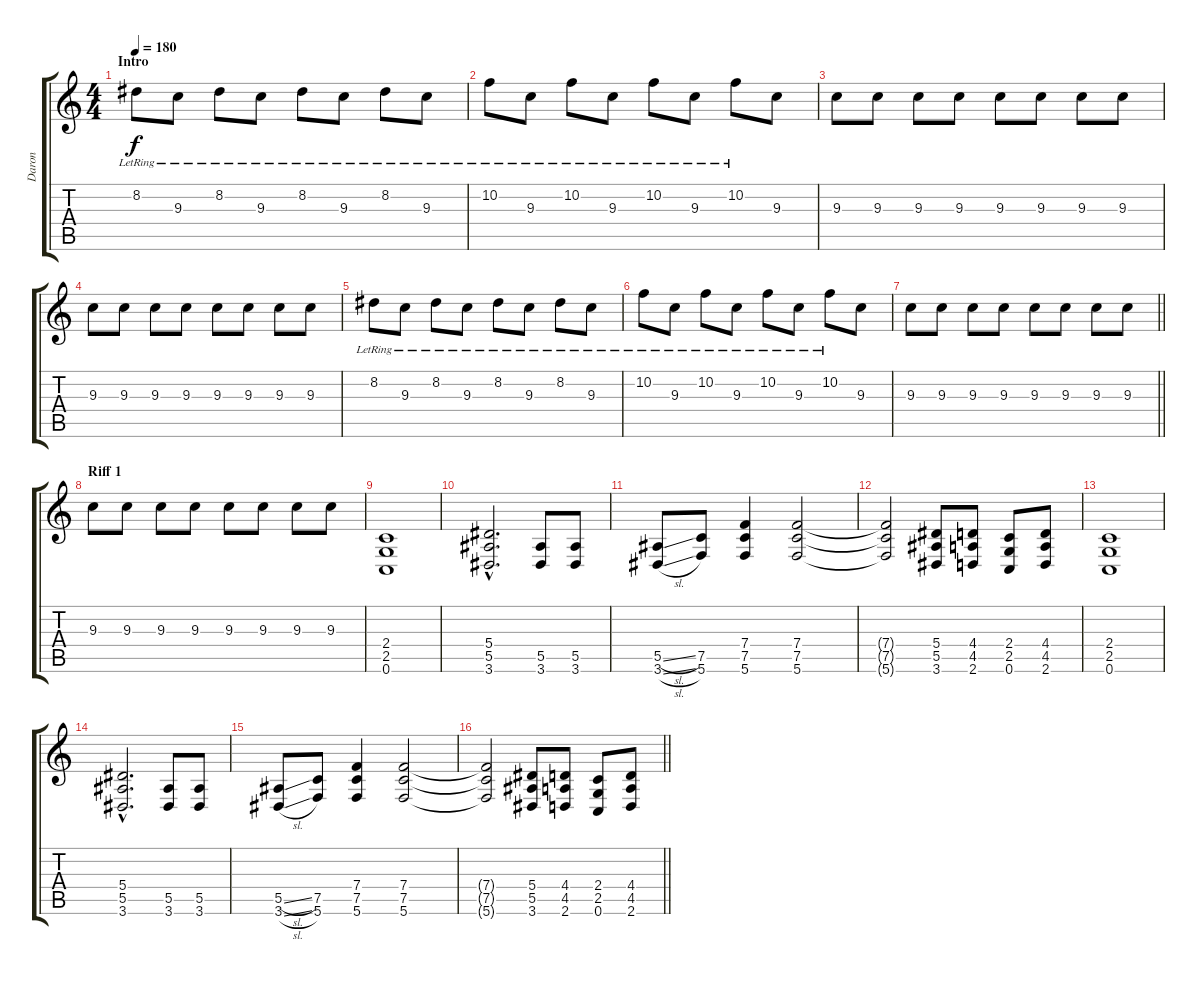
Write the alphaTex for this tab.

\track ("Daron" "Daron") {instrument distortionguitar}
\staff {score tabs}
\tuning (C4 G3 Eb3 Bb2 F2 C2) {hide}
\ts (4 4)
\section ("" "Intro")
\tempo 180
\clef g2
\ks c
8.2{lr}.8{dy f volume 16 balance 3 instrument distortionguitar} 9.3{lr}.8 8.2{lr}.8 9.3{lr}.8 8.2{lr}.8 9.3{lr}.8 8.2{lr}.8 9.3{lr}.8 |
10.2{lr}.8 9.3{lr}.8 10.2{lr}.8 9.3{lr}.8 10.2{lr}.8 9.3{lr}.8 10.2{lr}.8 9.3.8 |
9.3.8 9.3.8 9.3.8 9.3.8 9.3.8 9.3.8 9.3.8 9.3.8 |
9.3.8 9.3.8 9.3.8 9.3.8 9.3.8 9.3.8 9.3.8 9.3.8 |
8.2{lr}.8 9.3{lr}.8 8.2{lr}.8 9.3{lr}.8 8.2{lr}.8 9.3{lr}.8 8.2{lr}.8 9.3{lr}.8 |
10.2{lr}.8 9.3{lr}.8 10.2{lr}.8 9.3{lr}.8 10.2{lr}.8 9.3{lr}.8 10.2{lr}.8 9.3.8 |
\barLineRight lightlight
9.3.8 9.3.8 9.3.8 9.3.8 9.3.8 9.3.8 9.3.8 9.3.8 |
\section ("" "Riff 1")
9.3.8 9.3.8 9.3.8 9.3.8 9.3.8 9.3.8 9.3.8 9.3.8 |
(2.4 2.5 0.6).1 |
(5.4{hac} 5.5{hac} 3.6{hac}).2{d} (5.5 3.6).8 (5.5 3.6).8 |
(5.5{sl} 3.6{sl}).8 (7.5 5.6).8 (7.4 7.5 5.6).4 (7.4 7.5 5.6).2 |
(7.4{t} 7.5{t} 5.6{t}).2 (5.4 5.5 3.6).8 (4.4 4.5 2.6).8 (2.4 2.5 0.6).8 (4.4 4.5 2.6).8 |
(2.4 2.5 0.6).1 |
(5.4{hac} 5.5{hac} 3.6{hac}).2{d} (5.5 3.6).8 (5.5 3.6).8 |
(5.5{sl} 3.6{sl}).8 (7.5 5.6).8 (7.4 7.5 5.6).4 (7.4 7.5 5.6).2 |
\barLineRight lightlight
(7.4{t} 7.5{t} 5.6{t}).2 (5.4 5.5 3.6).8 (4.4 4.5 2.6).8 (2.4 2.5 0.6).8 (4.4 4.5 2.6).8
